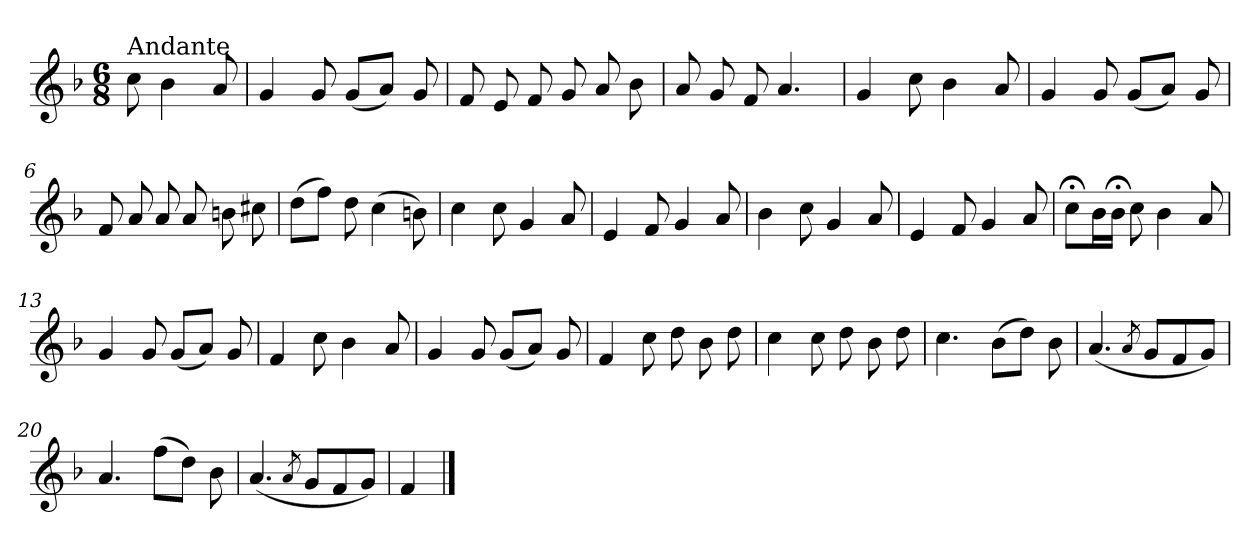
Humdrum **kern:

**kern
*part1
*staff1
*clefG2
*k[b-]
*F:
*M6/8
=
!LO:TX:a:t=Andante
8cc\
4b-\
8a/
=1
4g/
8g/
(<8g/L
8a/J)
8g/
=2
8f/
8e/
8f/
8g/
8a/
8b-\
=3
8a/
8g/
8f/
4.a/
=4
4g/
8cc\
4b-\
8a/
!!LO:LB:g=z
=5
4g/
8g/
(<8g/L
8a/J)
8g/
=6
8f/
8a/
8a/
8a/
8bn\
8cc#X\
=7
(>8dd\L
8ff\J)
8dd\
(>4cc\
8bn\)
=8
4cc\
8cc\
4g/
8a/
=9
4e/
8f/
4g/
8a/
=10
4b-\
8cc\
4g/
8a/
!!LO:LB:g=z
=11
4e/
8f/
4g/
8a/
=12
8cc;<\L
16b-\L
16b-;<\JJ
8cc\
4b-\
8a/
=13
4g/
8g/
(<8g/L
8a/J)
8g/
=14
4f/
8cc\
4b-\
8a/
=15
4g/
8g/
(<8g/L
8a/J)
8g/
=16
4f/
8cc\
8dd\
8b-\
8dd\
!!LO:LB:g=z
=17
4cc\
8cc\
8dd\
8b-\
8dd\
=18
4.cc\
(>8b-\L
8dd\J)
8b-\
=19
(<4.a/
8qa/
8g/L
8f/
8g/J)
=20
4.a/
(>8ff\L
8dd\J)
8b-\
=21
(<4.a/
8qa/
8g/L
8f/
8g/J)
=22
4f/
==
*-
